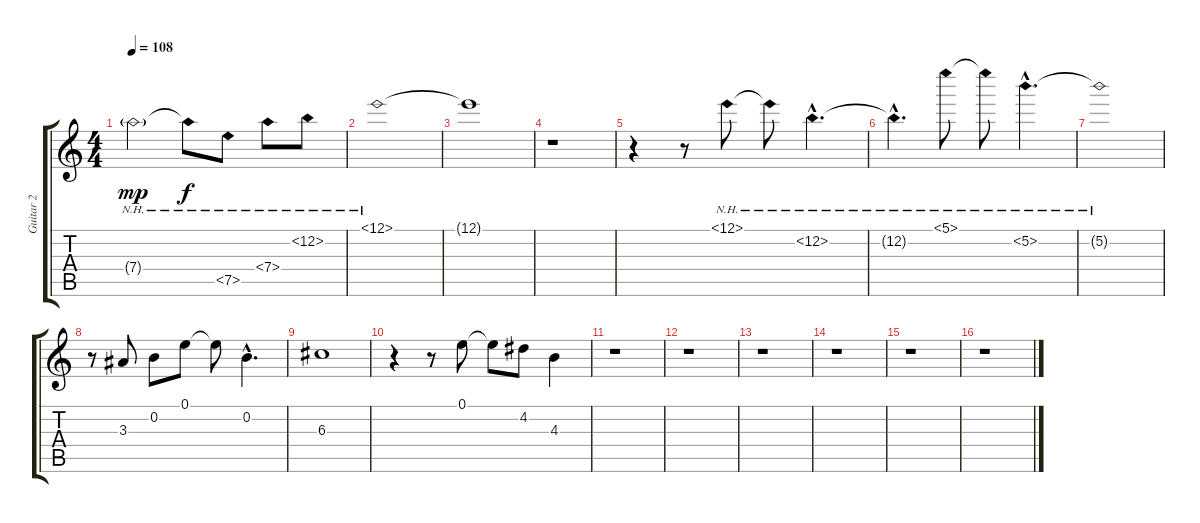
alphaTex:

\track ("Guitar 2" "Guitar 2") {instrument acousticguitarsteel}
\staff {score tabs}
\tuning (E4 B3 G3 D3 A2 E2) {hide}
\ts (4 4)
\tempo 108
\clef g2
\ks c
7.4{nh g}.2{dy mp} 7.4{nh t}.8{dy f} 7.5{nh}.8 7.4{nh}.8 12.2{nh}.8 |
12.1{nh}.1 |
12.1{t}.1 |
r.1 |
r.4 r.8 12.1{nh}.8 12.1{nh t}.8 12.2{nh hac}.4{d} |
12.2{nh hac t}.4{d} 5.1{nh}.8 5.1{nh t}.8 5.2{nh hac}.4{d} |
5.2{nh t}.1 |
r.8 3.3.8 0.2.8 0.1.8 0.1{t}.8 0.2{hac}.4{d} |
6.3.1 |
r.4 r.8 0.1.8 0.1{t}.8 4.2.8 4.3.4 |
r.1 |
r.1 |
r.1 |
r.1 |
r.1 |
r.1
